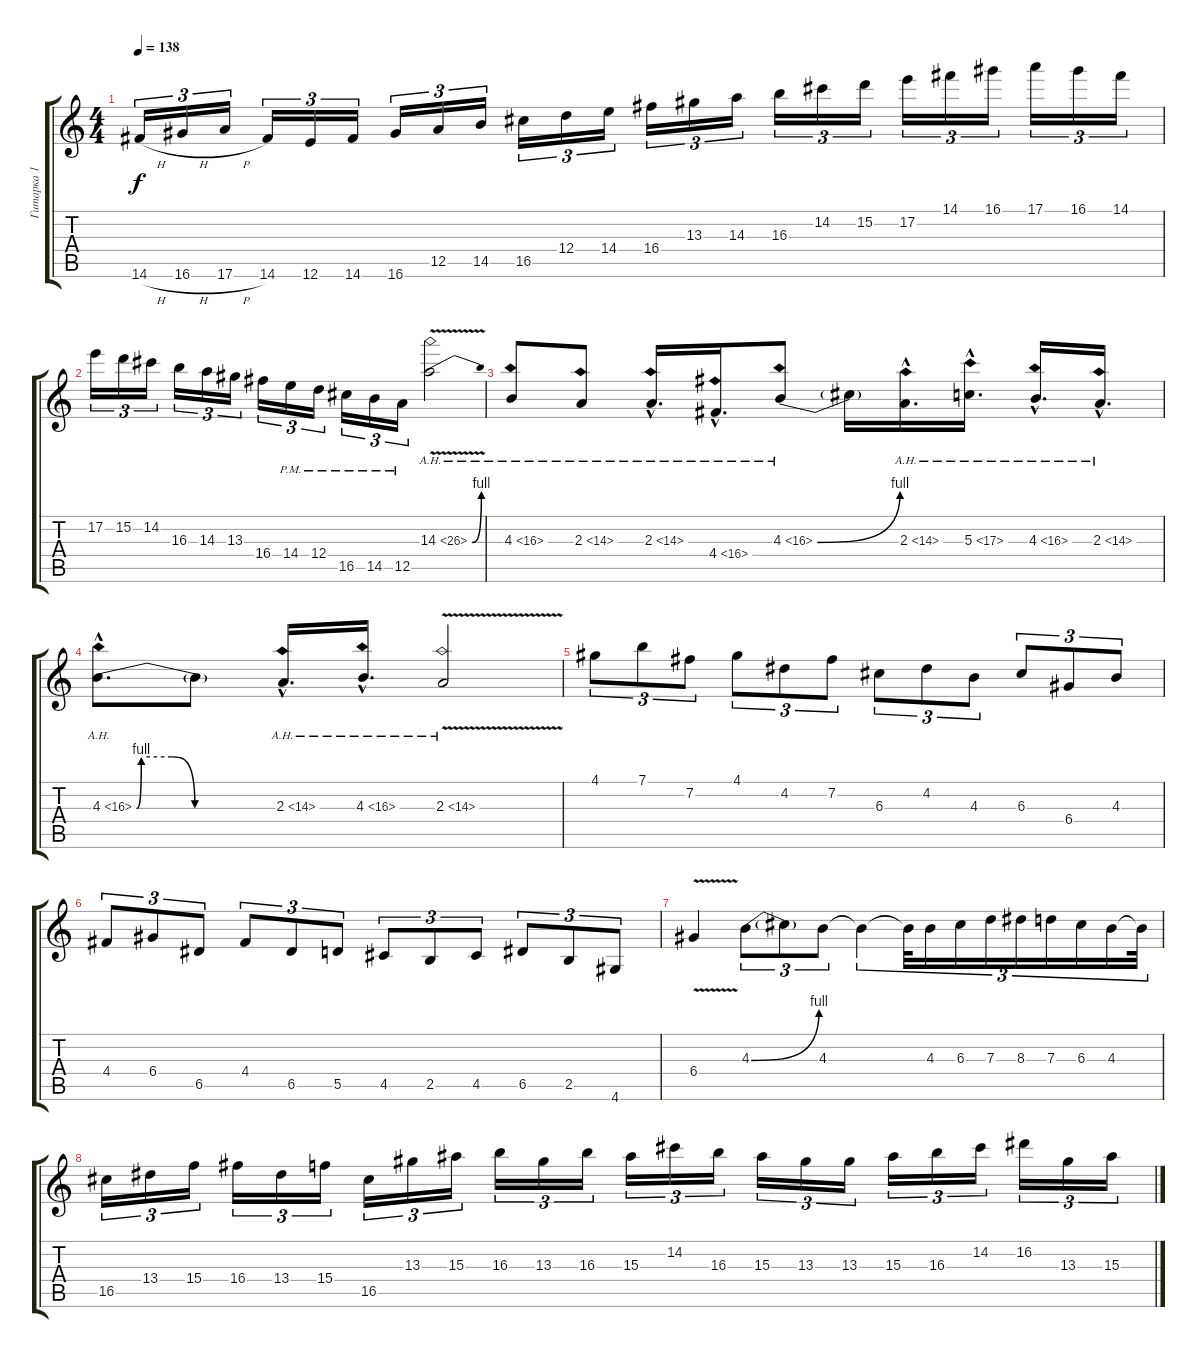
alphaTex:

\track ("Гитарка 1" "Гитарка 1") {instrument distortionguitar}
\staff {score tabs}
\tuning (E4 B3 G3 D3 A2 E2) {hide}
\ts (4 4)
\tempo 138
\clef g2
\ks c
14.6{h}.16{tu (3 2) dy f} 16.6{h}.16{tu (3 2)} 17.6{h}.16{tu (3 2)} 14.6.16{tu (3 2)} 12.6.16{tu (3 2)} 14.6.16{tu (3 2)} 16.6.16{tu (3 2)} 12.5.16{tu (3 2)} 14.5.16{tu (3 2)} 16.5.16{tu (3 2)} 12.4.16{tu (3 2)} 14.4.16{tu (3 2)} 16.4.16{tu (3 2)} 13.3.16{tu (3 2)} 14.3.16{tu (3 2)} 16.3.16{tu (3 2)} 14.2.16{tu (3 2)} 15.2.16{tu (3 2)} 17.2.16{tu (3 2)} 14.1.16{tu (3 2)} 16.1.16{tu (3 2)} 17.1.16{tu (3 2)} 16.1.16{tu (3 2)} 14.1.16{tu (3 2)} |
17.2.16{tu (3 2)} 15.2.16{tu (3 2)} 14.2.16{tu (3 2)} 16.3.16{tu (3 2)} 14.3.16{tu (3 2)} 13.3.16{tu (3 2)} 16.4.16{tu (3 2)} 14.4{pm}.16{tu (3 2)} 12.4{pm}.16{tu (3 2)} 16.5{pm}.16{tu (3 2)} 14.5{pm}.16{tu (3 2)} 12.5{pm}.16{tu (3 2)} 14.3{be (bend 0 0 60 4) ah 12 v}.2 |
4.3{ah 12}.8 2.3{ah 12}.8 2.3{ah 12 hac}.16{d} 4.4{ah 12 hac}.16{d} 4.3{be (bend 0 0 60 4) ah 12}.8 4.3{t}.16 2.3{ah 12 hac}.16{d} 5.3{ah 12 hac}.16{d} 4.3{ah 12 hac}.16{d} 2.3{ah 12 hac}.16{d} |
4.3{be (custom 0 0 2 4 15 4 25 0 30 0 60 0) ah 12 hac}.8{d} 4.3{t}.8 2.3{ah 12 hac}.16{d} 4.3{ah 12 hac}.16{d} 2.3{ah 12 v}.2 |
4.1.8{tu (3 2)} 7.1.8{tu (3 2)} 7.2.8{tu (3 2)} 4.1.8{tu (3 2)} 4.2.8{tu (3 2)} 7.2.8{tu (3 2)} 6.3.8{tu (3 2)} 4.2.8{tu (3 2)} 4.3.8{tu (3 2)} 6.3.8{tu (3 2)} 6.4.8{tu (3 2)} 4.3.8{tu (3 2)} |
4.4.8{tu (3 2)} 6.4.8{tu (3 2)} 6.5.8{tu (3 2)} 4.4.8{tu (3 2)} 6.5.8{tu (3 2)} 5.5.8{tu (3 2)} 4.5.8{tu (3 2)} 2.5.8{tu (3 2)} 4.5.8{tu (3 2)} 6.5.8{tu (3 2)} 2.5.8{tu (3 2)} 4.6.8{tu (3 2)} |
6.4{v}.4 4.3{be (bend 0 0 60 4)}.8{tu (3 2)} 4.3{t}.8{tu (3 2)} 4.3.8{tu (3 2)} 4.3{t}.4{tu (3 2)} 4.3{t}.32{tu (3 2)} 4.3.16{tu (3 2)} 6.3.16{tu (3 2)} 7.3.16{tu (3 2)} 8.3.16{tu (3 2)} 7.3.16{tu (3 2)} 6.3.16{tu (3 2)} 4.3.16{tu (3 2)} 4.3{t}.32{tu (3 2)} |
16.5.16{tu (3 2)} 13.4.16{tu (3 2)} 15.4.16{tu (3 2)} 16.4.16{tu (3 2)} 13.4.16{tu (3 2)} 15.4.16{tu (3 2)} 16.5.16{tu (3 2)} 13.3.16{tu (3 2)} 15.3.16{tu (3 2)} 16.3.16{tu (3 2)} 13.3.16{tu (3 2)} 16.3.16{tu (3 2)} 15.3.16{tu (3 2)} 14.2.16{tu (3 2)} 16.3.16{tu (3 2)} 15.3.16{tu (3 2)} 13.3.16{tu (3 2)} 13.3.16{tu (3 2)} 15.3.16{tu (3 2)} 16.3.16{tu (3 2)} 14.2.16{tu (3 2)} 16.2.16{tu (3 2)} 13.3.16{tu (3 2)} 15.3.16{tu (3 2)}
